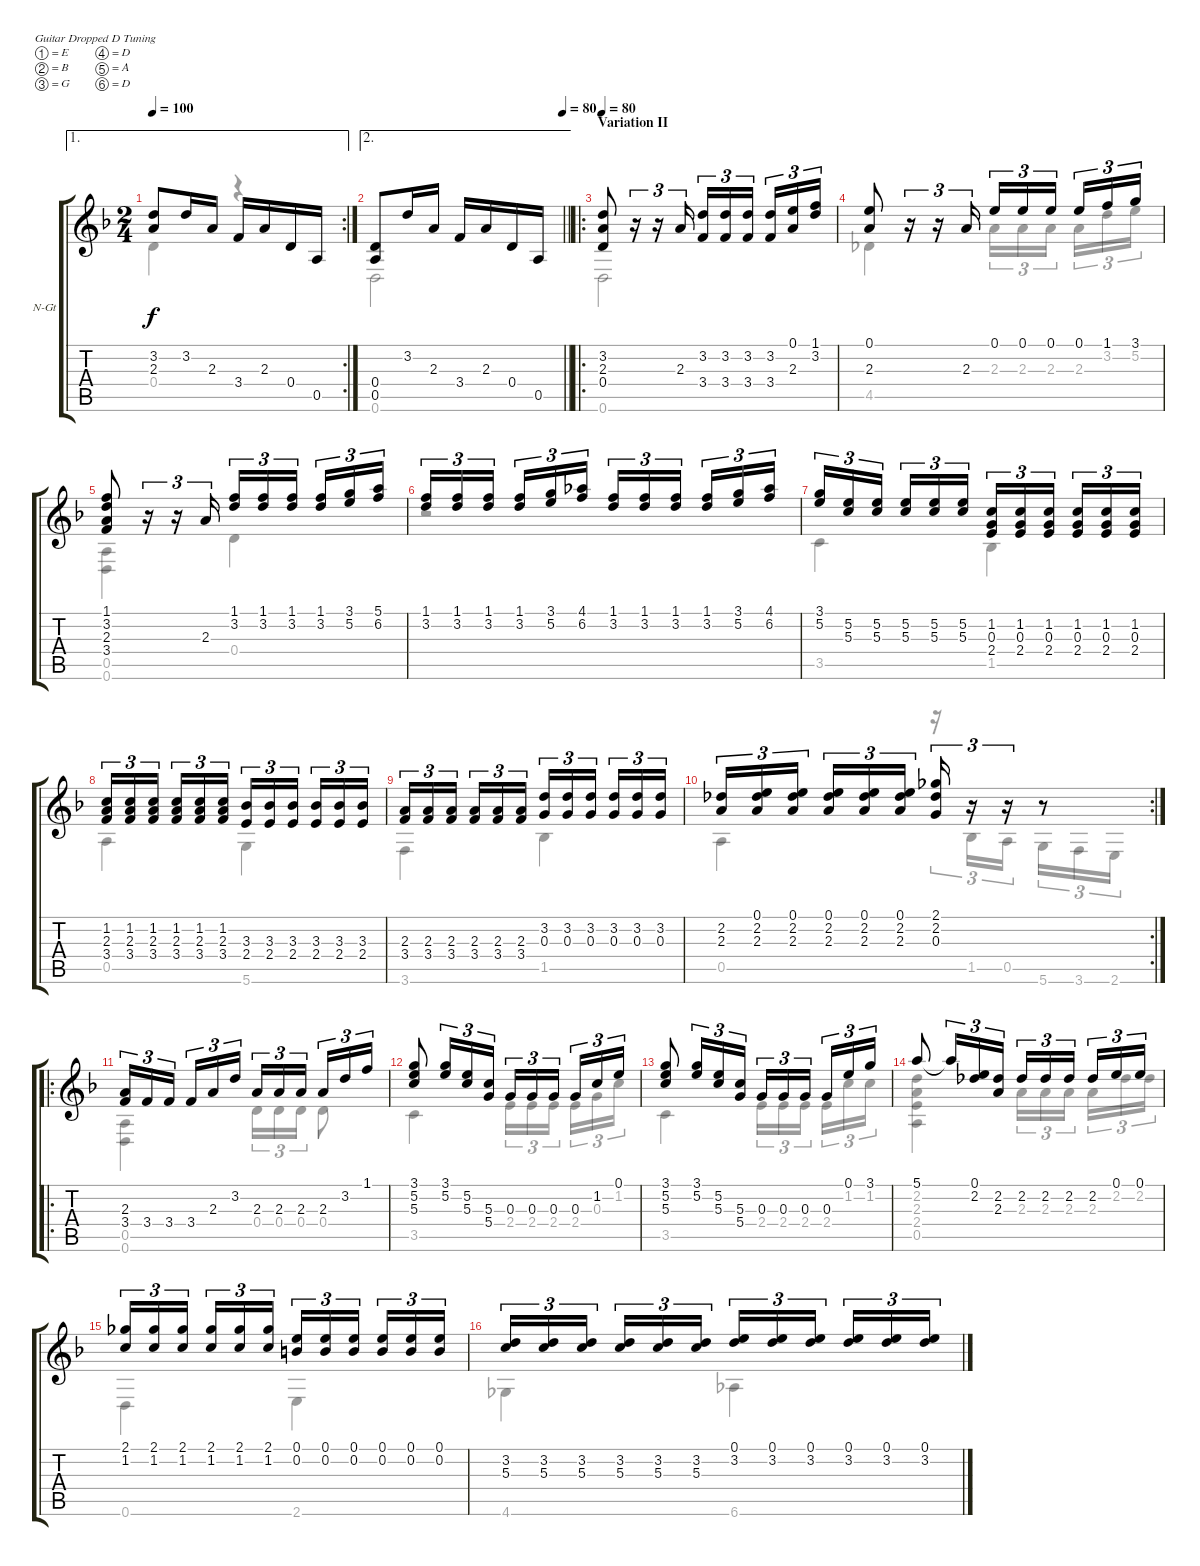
\bracketExtendMode groupsimilarinstruments
\firstSystemTrackNameOrientation horizontal
\otherSystemsTrackNameOrientation horizontal
\track ("Guitar 2" "N-Gt") {instrument acousticguitarnylon}
\staff {score tabs}
\tuning (E4 B3 G3 D3 A2 D2)
\voice
\ae 1
\rc 2
\ts (2 4)
\tempo 100
\clef g2
\ks f
(3.2 2.3).8{dy f} 3.2.16 2.3.16 3.4.16 2.3.16 0.4.16 0.5.16 |
\ae 2
\tempo (80 1)
\barLineRight lightlight
(0.4 0.5).8 3.2.16 2.3.16 3.4.16 2.3.16 0.4.16 0.5.16 |
\ro
\section ("" "Variation II")
\tempo 80
(3.2 2.3 0.4).8 r.16{tu (3 2)} r.16{tu (3 2)} 2.3.16{tu (3 2)} (3.2 3.4).16{tu (3 2)} (3.2 3.4).16{tu (3 2)} (3.2 3.4).16{tu (3 2)} (3.2 3.4).16{tu (3 2)} (0.1 2.3).16{tu (3 2)} (1.1 3.2).16{tu (3 2)} |
(0.1 2.3).8 r.16{tu (3 2)} r.16{tu (3 2)} 2.3.16{tu (3 2)} 0.1.16{tu (3 2)} 0.1.16{tu (3 2)} 0.1.16{tu (3 2)} 0.1.16{tu (3 2)} 1.1.16{tu (3 2)} 3.1.16{tu (3 2)} |
(1.1 3.2 2.3 3.4).8 r.16{tu (3 2)} r.16{tu (3 2)} 2.3.16{tu (3 2)} (1.1 3.2).16{tu (3 2)} (1.1 3.2).16{tu (3 2)} (1.1 3.2).16{tu (3 2)} (1.1 3.2).16{tu (3 2)} (3.1 5.2).16{tu (3 2)} (5.1 6.2).16{tu (3 2)} |
(1.1 3.2).16{tu (3 2)} (1.1 3.2).16{tu (3 2)} (1.1 3.2).16{tu (3 2)} (1.1 3.2).16{tu (3 2)} (3.1 5.2).16{tu (3 2)} (4.1 6.2).16{tu (3 2)} (1.1 3.2).16{tu (3 2)} (1.1 3.2).16{tu (3 2)} (1.1 3.2).16{tu (3 2)} (1.1 3.2).16{tu (3 2)} (3.1 5.2).16{tu (3 2)} (4.1 6.2).16{tu (3 2)} |
(3.1 5.2).16{tu (3 2)} (5.2 5.3).16{tu (3 2)} (5.2 5.3).16{tu (3 2)} (5.2 5.3).16{tu (3 2)} (5.2 5.3).16{tu (3 2)} (5.2 5.3).16{tu (3 2)} (1.2 0.3 2.4).16{tu (3 2)} (1.2 0.3 2.4).16{tu (3 2)} (1.2 0.3 2.4).16{tu (3 2)} (1.2 0.3 2.4).16{tu (3 2)} (1.2 0.3 2.4).16{tu (3 2)} (1.2 0.3 2.4).16{tu (3 2)} |
(1.2 2.3 3.4).16{tu (3 2)} (1.2 2.3 3.4).16{tu (3 2)} (1.2 2.3 3.4).16{tu (3 2)} (1.2 2.3 3.4).16{tu (3 2)} (1.2 2.3 3.4).16{tu (3 2)} (1.2 2.3 3.4).16{tu (3 2)} (3.3 2.4).16{tu (3 2)} (3.3 2.4).16{tu (3 2)} (3.3 2.4).16{tu (3 2)} (3.3 2.4).16{tu (3 2)} (3.3 2.4).16{tu (3 2)} (3.3 2.4).16{tu (3 2)} |
(2.3 3.4).16{tu (3 2)} (2.3 3.4).16{tu (3 2)} (2.3 3.4).16{tu (3 2)} (2.3 3.4).16{tu (3 2)} (2.3 3.4).16{tu (3 2)} (2.3 3.4).16{tu (3 2)} (3.2 0.3).16{tu (3 2)} (3.2 0.3).16{tu (3 2)} (3.2 0.3).16{tu (3 2)} (3.2 0.3).16{tu (3 2)} (3.2 0.3).16{tu (3 2)} (3.2 0.3).16{tu (3 2)} |
\rc 2
(2.2 2.3).16{tu (3 2)} (0.1 2.2 2.3).16{tu (3 2)} (0.1 2.2 2.3).16{tu (3 2)} (0.1 2.2 2.3).16{tu (3 2)} (0.1 2.2 2.3).16{tu (3 2)} (0.1 2.2 2.3).16{tu (3 2)} (2.1 2.2 0.3).16{tu (3 2)} r.16{tu (3 2)} r.16{tu (3 2)} r.8 |
\ro
(2.3 3.4).16{tu (3 2)} 3.4.16{tu (3 2)} 3.4.16{tu (3 2)} 3.4.16{tu (3 2)} 2.3.16{tu (3 2)} 3.2.16{tu (3 2)} 2.3.16{tu (3 2)} 2.3.16{tu (3 2)} 2.3.16{tu (3 2)} 2.3.16{tu (3 2)} 3.2.16{tu (3 2)} 1.1.16{tu (3 2)} |
(3.1 5.2 5.3).8 (3.1 5.2).16{tu (3 2)} (5.2 5.3).16{tu (3 2)} (5.3 5.4).16{tu (3 2)} 0.3.16{tu (3 2)} 0.3.16{tu (3 2)} 0.3.16{tu (3 2)} 0.3.16{tu (3 2)} 1.2.16{tu (3 2)} 0.1.16{tu (3 2)} |
(3.1 5.2 5.3).8 (3.1 5.2).16{tu (3 2)} (5.2 5.3).16{tu (3 2)} (5.3 5.4).16{tu (3 2)} 0.3.16{tu (3 2)} 0.3.16{tu (3 2)} 0.3.16{tu (3 2)} 0.3.16{tu (3 2)} 0.1.16{tu (3 2)} 3.1.16{tu (3 2)} |
5.1.8 5.1{t}.16{tu (3 2)} (0.1 2.2).16{tu (3 2)} (2.2 2.3).16{tu (3 2)} 2.2.16{tu (3 2)} 2.2.16{tu (3 2)} 2.2.16{tu (3 2)} 2.2.16{tu (3 2)} 0.1.16{tu (3 2)} 0.1.16{tu (3 2)} |
(2.1 1.2).16{tu (3 2)} (2.1 1.2).16{tu (3 2)} (2.1 1.2).16{tu (3 2)} (2.1 1.2).16{tu (3 2)} (2.1 1.2).16{tu (3 2)} (2.1 1.2).16{tu (3 2)} (0.1 0.2).16{tu (3 2)} (0.1 0.2).16{tu (3 2)} (0.1 0.2).16{tu (3 2)} (0.1 0.2).16{tu (3 2)} (0.1 0.2).16{tu (3 2)} (0.1 0.2).16{tu (3 2)} |
(3.2 5.3).16{tu (3 2)} (3.2 5.3).16{tu (3 2)} (3.2 5.3).16{tu (3 2)} (3.2 5.3).16{tu (3 2)} (3.2 5.3).16{tu (3 2)} (3.2 5.3).16{tu (3 2)} (0.1 3.2).16{tu (3 2)} (0.1 3.2).16{tu (3 2)} (0.1 3.2).16{tu (3 2)} (0.1 3.2).16{tu (3 2)} (0.1 3.2).16{tu (3 2)} (0.1 3.2).16{tu (3 2)}
\voice
\clef g2
\ottava regular
\simile none
\ks f
0.4.4{dy f} r.4 |
\barLineRight lightlight
0.6.2 |
0.6.2 |
4.5.4 2.3.16{tu (3 2)} 2.3.16{tu (3 2)} 2.3.16{tu (3 2)} 2.3.16{tu (3 2)} 3.2.16{tu (3 2)} 5.2.16{tu (3 2)} |
(0.5 0.6).4 0.4.4 |
r.2 |
3.5.4 1.5.4 |
0.5.4 5.6.4 |
3.6.4 1.5.4 |
0.5.4 r.16{tu (3 2)} 1.5.16{tu (3 2)} 0.5.16{tu (3 2)} 5.6.16{tu (3 2)} 3.6.16{tu (3 2)} 2.6.16{tu (3 2)} |
(0.5 0.6).4 0.4.16{tu (3 2)} 0.4.16{tu (3 2)} 0.4.16{tu (3 2)} 0.4.8 |
3.5.4 2.4.16{tu (3 2)} 2.4.16{tu (3 2)} 2.4.16{tu (3 2)} 2.4.16{tu (3 2)} 0.3.16{tu (3 2)} 1.2.16{tu (3 2)} |
3.5.4 2.4.16{tu (3 2)} 2.4.16{tu (3 2)} 2.4.16{tu (3 2)} 2.4.16{tu (3 2)} 1.2.16{tu (3 2)} 1.2.16{tu (3 2)} |
(2.2 2.3 2.4 0.5).4 2.3.16{tu (3 2)} 2.3.16{tu (3 2)} 2.3.16{tu (3 2)} 2.3.16{tu (3 2)} 2.2.16{tu (3 2)} 2.2.16{tu (3 2)} |
0.6.4 2.6.4 |
4.6.4 6.6.4
